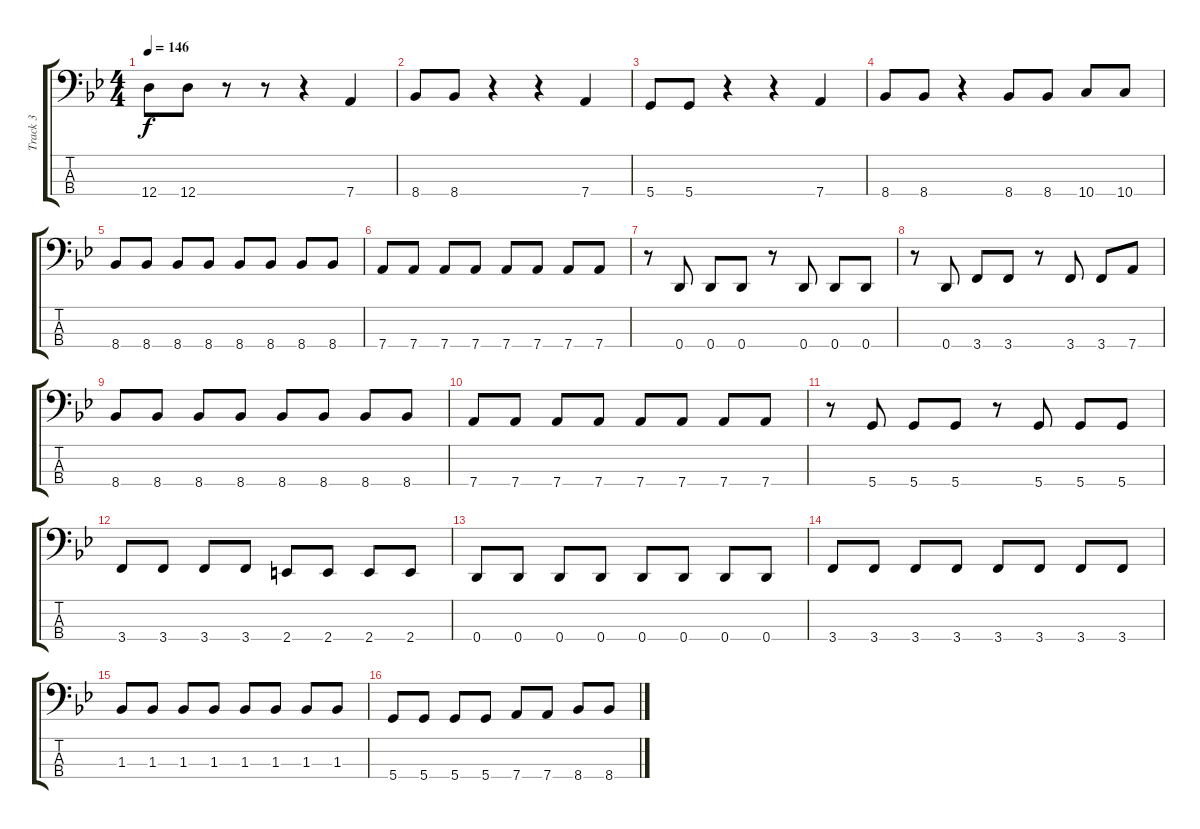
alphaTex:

\track ("Track 3" "Track 3") {instrument electricbasspick}
\staff {score tabs}
\tuning (G2 D2 A1 D1) {hide}
\ts (4 4)
\tempo 146
\clef f4
\ks bb
12.4.8{dy f} 12.4.8 r.8 r.8 r.4 7.4.4 |
8.4.8 8.4.8 r.4 r.4 7.4.4 |
5.4.8 5.4.8 r.4 r.4 7.4.4 |
8.4.8 8.4.8 r.4 8.4.8 8.4.8 10.4.8 10.4.8 |
8.4.8 8.4.8 8.4.8 8.4.8 8.4.8 8.4.8 8.4.8 8.4.8 |
7.4.8 7.4.8 7.4.8 7.4.8 7.4.8 7.4.8 7.4.8 7.4.8 |
r.8 0.4.8 0.4.8 0.4.8 r.8 0.4.8 0.4.8 0.4.8 |
r.8 0.4.8 3.4.8 3.4.8 r.8 3.4.8 3.4.8 7.4.8 |
8.4.8 8.4.8 8.4.8 8.4.8 8.4.8 8.4.8 8.4.8 8.4.8 |
7.4.8 7.4.8 7.4.8 7.4.8 7.4.8 7.4.8 7.4.8 7.4.8 |
r.8 5.4.8 5.4.8 5.4.8 r.8 5.4.8 5.4.8 5.4.8 |
3.4.8 3.4.8 3.4.8 3.4.8 2.4.8 2.4.8 2.4.8 2.4.8 |
0.4.8 0.4.8 0.4.8 0.4.8 0.4.8 0.4.8 0.4.8 0.4.8 |
3.4.8 3.4.8 3.4.8 3.4.8 3.4.8 3.4.8 3.4.8 3.4.8 |
1.3.8 1.3.8 1.3.8 1.3.8 1.3.8 1.3.8 1.3.8 1.3.8 |
5.4.8 5.4.8 5.4.8 5.4.8 7.4.8 7.4.8 8.4.8 8.4.8
